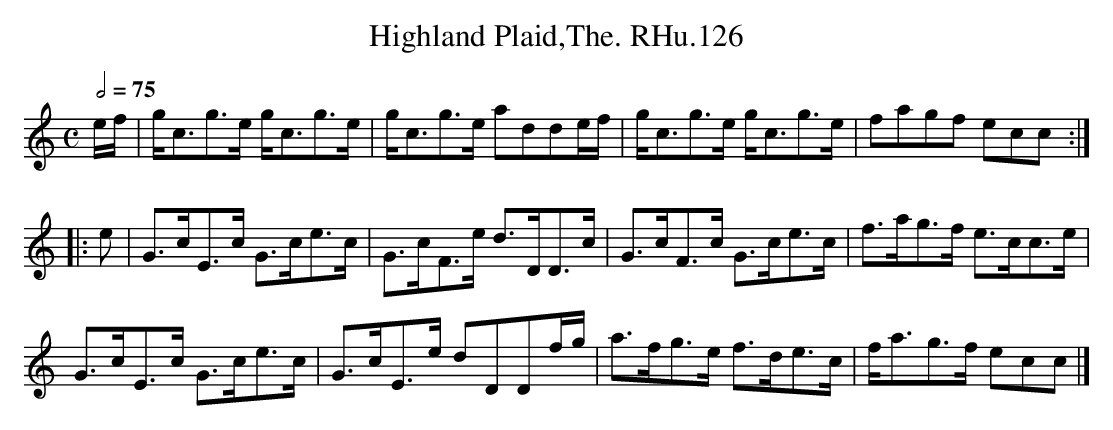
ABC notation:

X:1
T:Highland Plaid,The. RHu.126
L:1/8
M:C
Q:1/2=75
K:C
e/f/|g<cg>e g<cg>e|g<cg>e adde/f/|g<cg>e g<cg>e|fagf ecc:|!
|:e|G>cE>c G>ce>c|G>cF>e d>DD>c|G>cF>c G>ce>c|f>ag>f e>cc>e|!
G>cE>c G>ce>c|G>cE>e dDDf/g/|a>fg>e f>de>c|f<ag>f ecc|]
